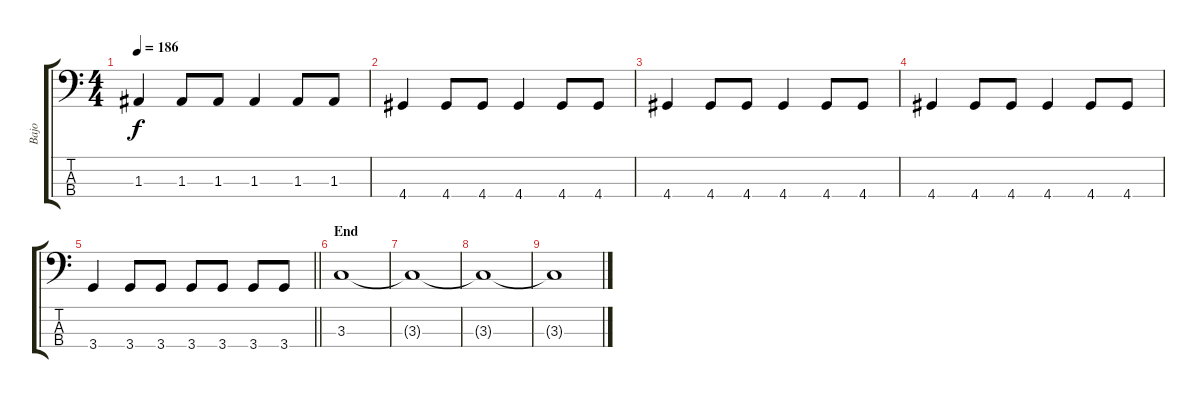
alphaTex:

\track ("Bajo" "Bajo") {instrument electricbassfinger}
\staff {score tabs}
\tuning (G2 D2 A1 E1) {hide}
\ts (4 4)
\tempo 186
\clef f4
\ks c
1.3.4{dy f} 1.3.8 1.3.8 1.3.4 1.3.8 1.3.8 |
4.4.4 4.4.8 4.4.8 4.4.4 4.4.8 4.4.8 |
4.4.4 4.4.8 4.4.8 4.4.4 4.4.8 4.4.8 |
4.4.4 4.4.8 4.4.8 4.4.4 4.4.8 4.4.8 |
\barLineRight lightlight
3.4.4 3.4.8 3.4.8 3.4.8 3.4.8 3.4.8 3.4.8 |
\section ("" "End")
3.3.1 |
3.3{t}.1 |
3.3{t}.1 |
3.3{t}.1
